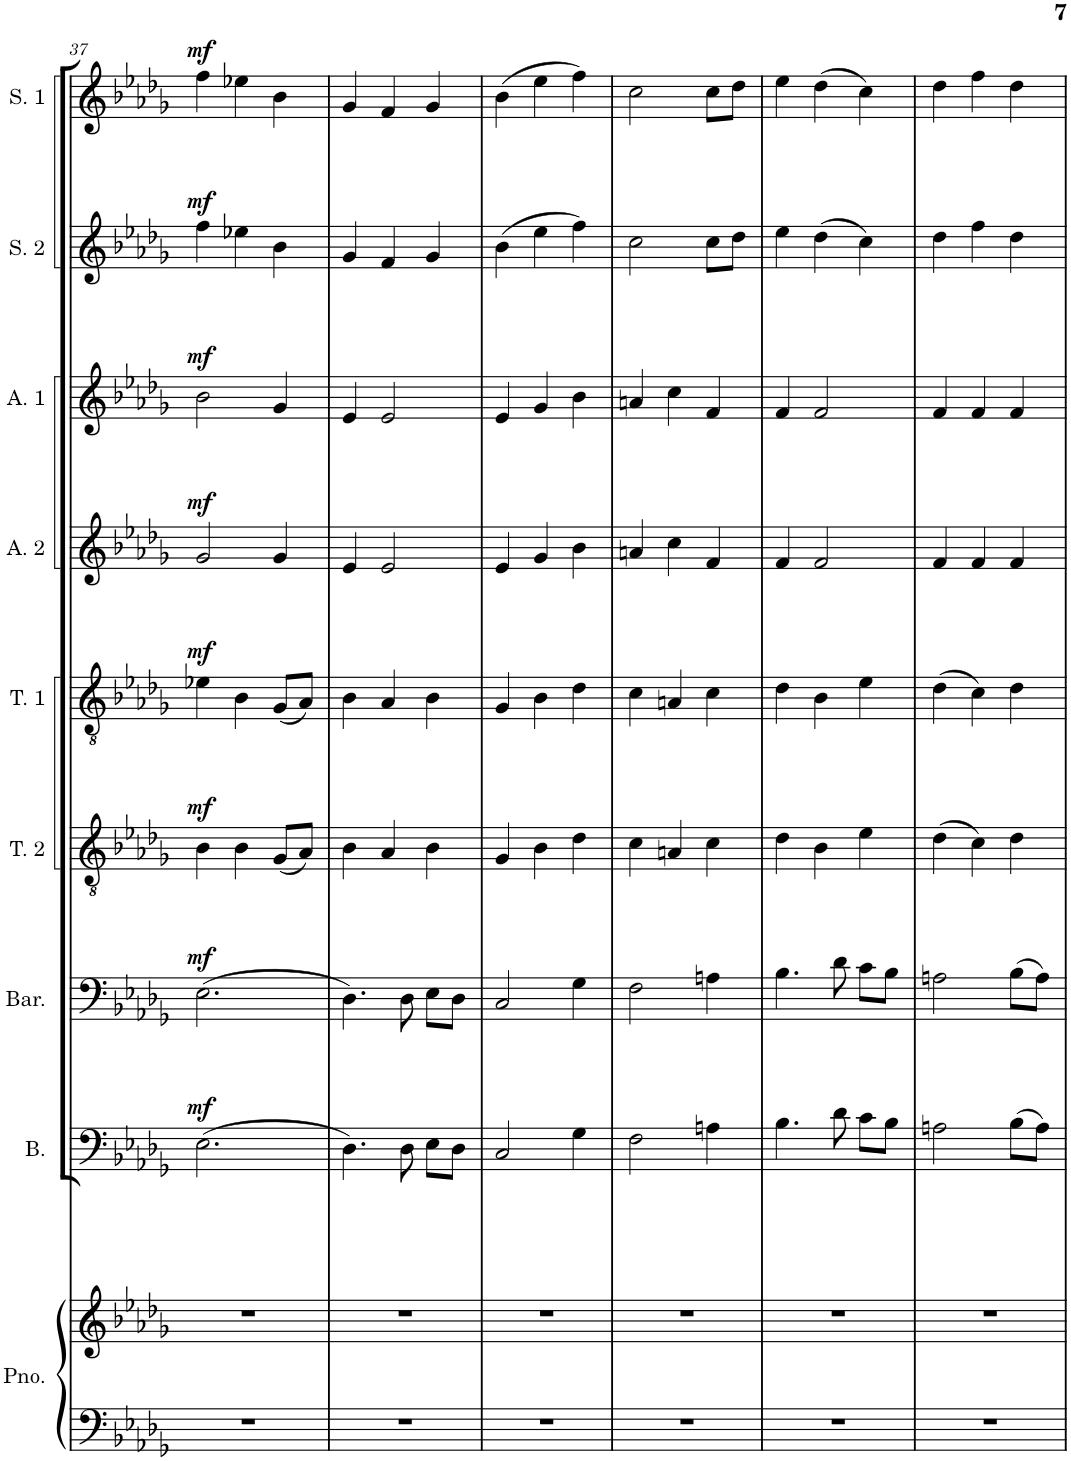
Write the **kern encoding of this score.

**kern	**kern	**kern	**dynam	**kern	**dynam	**kern	**dynam	**kern	**dynam	**kern	**dynam	**kern	**dynam	**kern	**dynam	**kern	**dynam
*part9	*part9	*part8	*part8	*part7	*part7	*part6	*part6	*part5	*part5	*part4	*part4	*part3	*part3	*part2	*part2	*part1	*part1
*staff10	*staff9	*staff8	*staff8	*staff7	*staff7	*staff6	*staff6	*staff5	*staff5	*staff4	*staff4	*staff3	*staff3	*staff2	*staff2	*staff1	*staff1
*I"Piano	*	*I"Bass	*	*I"Baritone	*	*I"Tenor 2	*	*I"Tenor 1	*	*I"Alto 2	*	*I"Alto 1	*	*I"Soprano 2	*	*I"Soprano 1	*
*I'Pno.	*	*I'B.	*	*I'Bar.	*	*I'T. 2	*	*I'T. 1	*	*I'A. 2	*	*I'A. 1	*	*I'S. 2	*	*I'S. 1	*
!!LO:PB:g=z
*clefF4	*clefG2	*clefF4	*	*clefF4	*	*clefGv2	*	*clefGv2	*	*clefG2	*	*clefG2	*	*clefG2	*	*clefG2	*
*k[b-e-a-d-g-]	*k[b-e-a-d-g-]	*k[b-e-a-d-g-]	*	*k[b-e-a-d-g-]	*	*k[b-e-a-d-g-]	*	*k[b-e-a-d-g-]	*	*k[b-e-a-d-g-]	*	*k[b-e-a-d-g-]	*	*k[b-e-a-d-g-]	*	*k[b-e-a-d-g-]	*
*M3/4	*M3/4	*M3/4	*	*M3/4	*	*M3/4	*	*M3/4	*	*M3/4	*	*M3/4	*	*M3/4	*	*M3/4	*
=37	=37	=37	=37	=37	=37	=37	=37	=37	=37	=37	=37	=37	=37	=37	=37	=37	=37
!	!	!	!LO:DY:a	!	!LO:DY:a	!	!LO:DY:a	!	!LO:DY:a	!	!LO:DY:a	!	!LO:DY:a	!	!LO:DY:a	!	!LO:DY:a
2.r	2.r	(2.E-\	mf	(2.E-\	mf	4B-\	mf	4e-X\	mf	2g-/	mf	2b-\	mf	4ff\	mf	4ff\	mf
.	.	.	.	.	.	4B-\	.	4B-\	.	.	.	.	.	4ee-X\	.	4ee-X\	.
.	.	.	.	.	.	(8G-/L	.	(8G-/L	.	4g-/	.	4g-/	.	4b-\	.	4b-\	.
.	.	.	.	.	.	8A-/J)	.	8A-/J)	.	.	.	.	.	.	.	.	.
=38	=38	=38	=38	=38	=38	=38	=38	=38	=38	=38	=38	=38	=38	=38	=38	=38	=38
2.r	2.r	4.D-\)	.	4.D-\)	.	4B-\	.	4B-\	.	4e-/	.	4e-/	.	4g-/	.	4g-/	.
.	.	.	.	.	.	4A-/	.	4A-/	.	2e-/	.	2e-/	.	4f/	.	4f/	.
.	.	8D-\	.	8D-\	.	.	.	.	.	.	.	.	.	.	.	.	.
.	.	8E-\L	.	8E-\L	.	4B-\	.	4B-\	.	.	.	.	.	4g-/	.	4g-/	.
.	.	8D-\J	.	8D-\J	.	.	.	.	.	.	.	.	.	.	.	.	.
=39	=39	=39	=39	=39	=39	=39	=39	=39	=39	=39	=39	=39	=39	=39	=39	=39	=39
2.r	2.r	2C/	.	2C/	.	4G-/	.	4G-/	.	4e-/	.	4e-/	.	(4b-\	.	(4b-\	.
.	.	.	.	.	.	4B-\	.	4B-\	.	4g-/	.	4g-/	.	4ee-\	.	4ee-\	.
.	.	4G-\	.	4G-\	.	4d-\	.	4d-\	.	4b-\	.	4b-\	.	4ff\)	.	4ff\)	.
=40	=40	=40	=40	=40	=40	=40	=40	=40	=40	=40	=40	=40	=40	=40	=40	=40	=40
2.r	2.r	2F\	.	2F\	.	4c\	.	4c\	.	4an/	.	4an/	.	2cc\	.	2cc\	.
.	.	.	.	.	.	4An/	.	4An/	.	4cc\	.	4cc\	.	.	.	.	.
.	.	4An\	.	4An\	.	4c\	.	4c\	.	4f/	.	4f/	.	8cc\L	.	8cc\L	.
.	.	.	.	.	.	.	.	.	.	.	.	.	.	8dd-\J	.	8dd-\J	.
=41	=41	=41	=41	=41	=41	=41	=41	=41	=41	=41	=41	=41	=41	=41	=41	=41	=41
2.r	2.r	4.B-\	.	4.B-\	.	4d-\	.	4d-\	.	4f/	.	4f/	.	4ee-\	.	4ee-\	.
.	.	.	.	.	.	4B-\	.	4B-\	.	2f/	.	2f/	.	(4dd-\	.	(4dd-\	.
.	.	8d-\	.	8d-\	.	.	.	.	.	.	.	.	.	.	.	.	.
.	.	8c\L	.	8c\L	.	4e-\	.	4e-\	.	.	.	.	.	4cc\)	.	4cc\)	.
.	.	8B-\J	.	8B-\J	.	.	.	.	.	.	.	.	.	.	.	.	.
=42	=42	=42	=42	=42	=42	=42	=42	=42	=42	=42	=42	=42	=42	=42	=42	=42	=42
2.r	2.r	2An\	.	2An\	.	(4d-\	.	(4d-\	.	4f/	.	4f/	.	4dd-\	.	4dd-\	.
.	.	.	.	.	.	4c\)	.	4c\)	.	4f/	.	4f/	.	4ff\	.	4ff\	.
.	.	(8B-\L	.	(8B-\L	.	4d-\	.	4d-\	.	4f/	.	4f/	.	4dd-\	.	4dd-\	.
.	.	8A\J)	.	8A\J)	.	.	.	.	.	.	.	.	.	.	.	.	.
=	=	=	=	=	=	=	=	=	=	=	=	=	=	=	=	=	=
*-	*-	*-	*-	*-	*-	*-	*-	*-	*-	*-	*-	*-	*-	*-	*-	*-	*-
